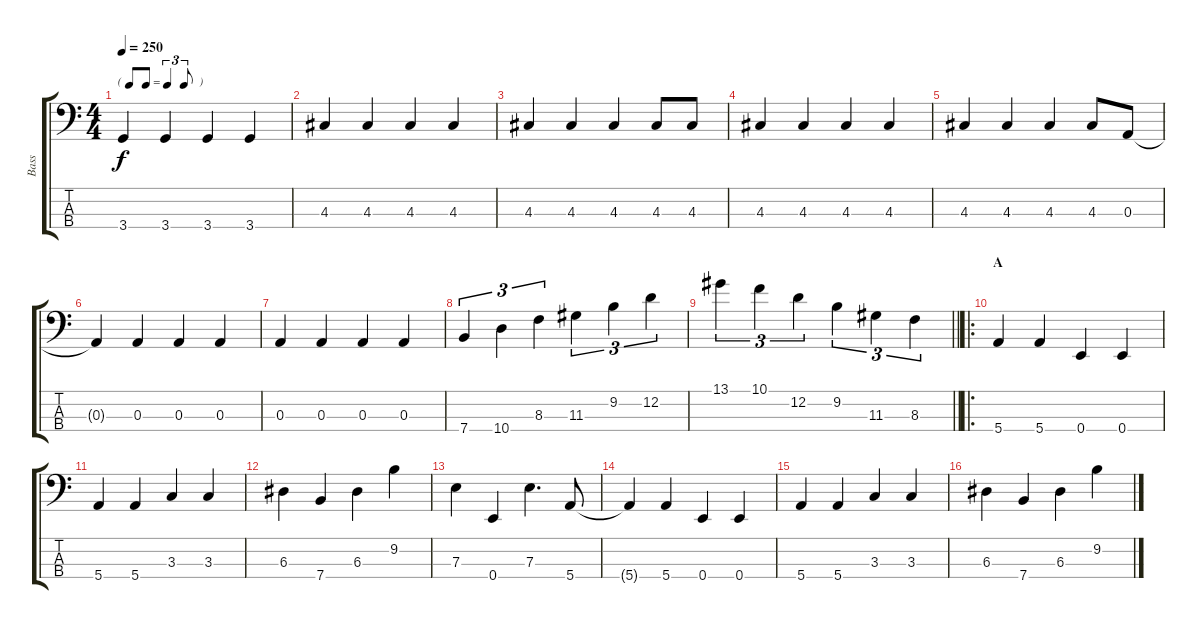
\track ("Bass" "Bass") {instrument electricbassfinger}
\staff {score tabs}
\tuning (G2 D2 A1 E1) {hide}
\ts (4 4)
\tf triplet8th
\tempo 250
\clef f4
\ks aminor
3.4.4{dy f} 3.4.4 3.4.4 3.4.4 |
4.3.4 4.3.4 4.3.4 4.3.4 |
4.3.4 4.3.4 4.3.4 4.3.8 4.3.8 |
4.3.4 4.3.4 4.3.4 4.3.4 |
4.3.4 4.3.4 4.3.4 4.3.8 0.3.8 |
0.3{t}.4 0.3.4 0.3.4 0.3.4 |
0.3.4 0.3.4 0.3.4 0.3.4 |
7.4.4{tu (3 2)} 10.4.4{tu (3 2)} 8.3.4{tu (3 2)} 11.3.4{tu (3 2)} 9.2.4{tu (3 2)} 12.2.4{tu (3 2)} |
\barLineRight lightlight
13.1.4{tu (3 2)} 10.1.4{tu (3 2)} 12.2.4{tu (3 2)} 9.2.4{tu (3 2)} 11.3.4{tu (3 2)} 8.3.4{tu (3 2)} |
\ro
\section ("" "A")
5.4.4 5.4.4 0.4.4 0.4.4 |
5.4.4 5.4.4 3.3.4 3.3.4 |
6.3.4 7.4.4 6.3.4 9.2.4 |
7.3.4 0.4.4 7.3.4{d} 5.4.8 |
5.4{t}.4 5.4.4 0.4.4 0.4.4 |
5.4.4 5.4.4 3.3.4 3.3.4 |
6.3.4 7.4.4 6.3.4 9.2.4
